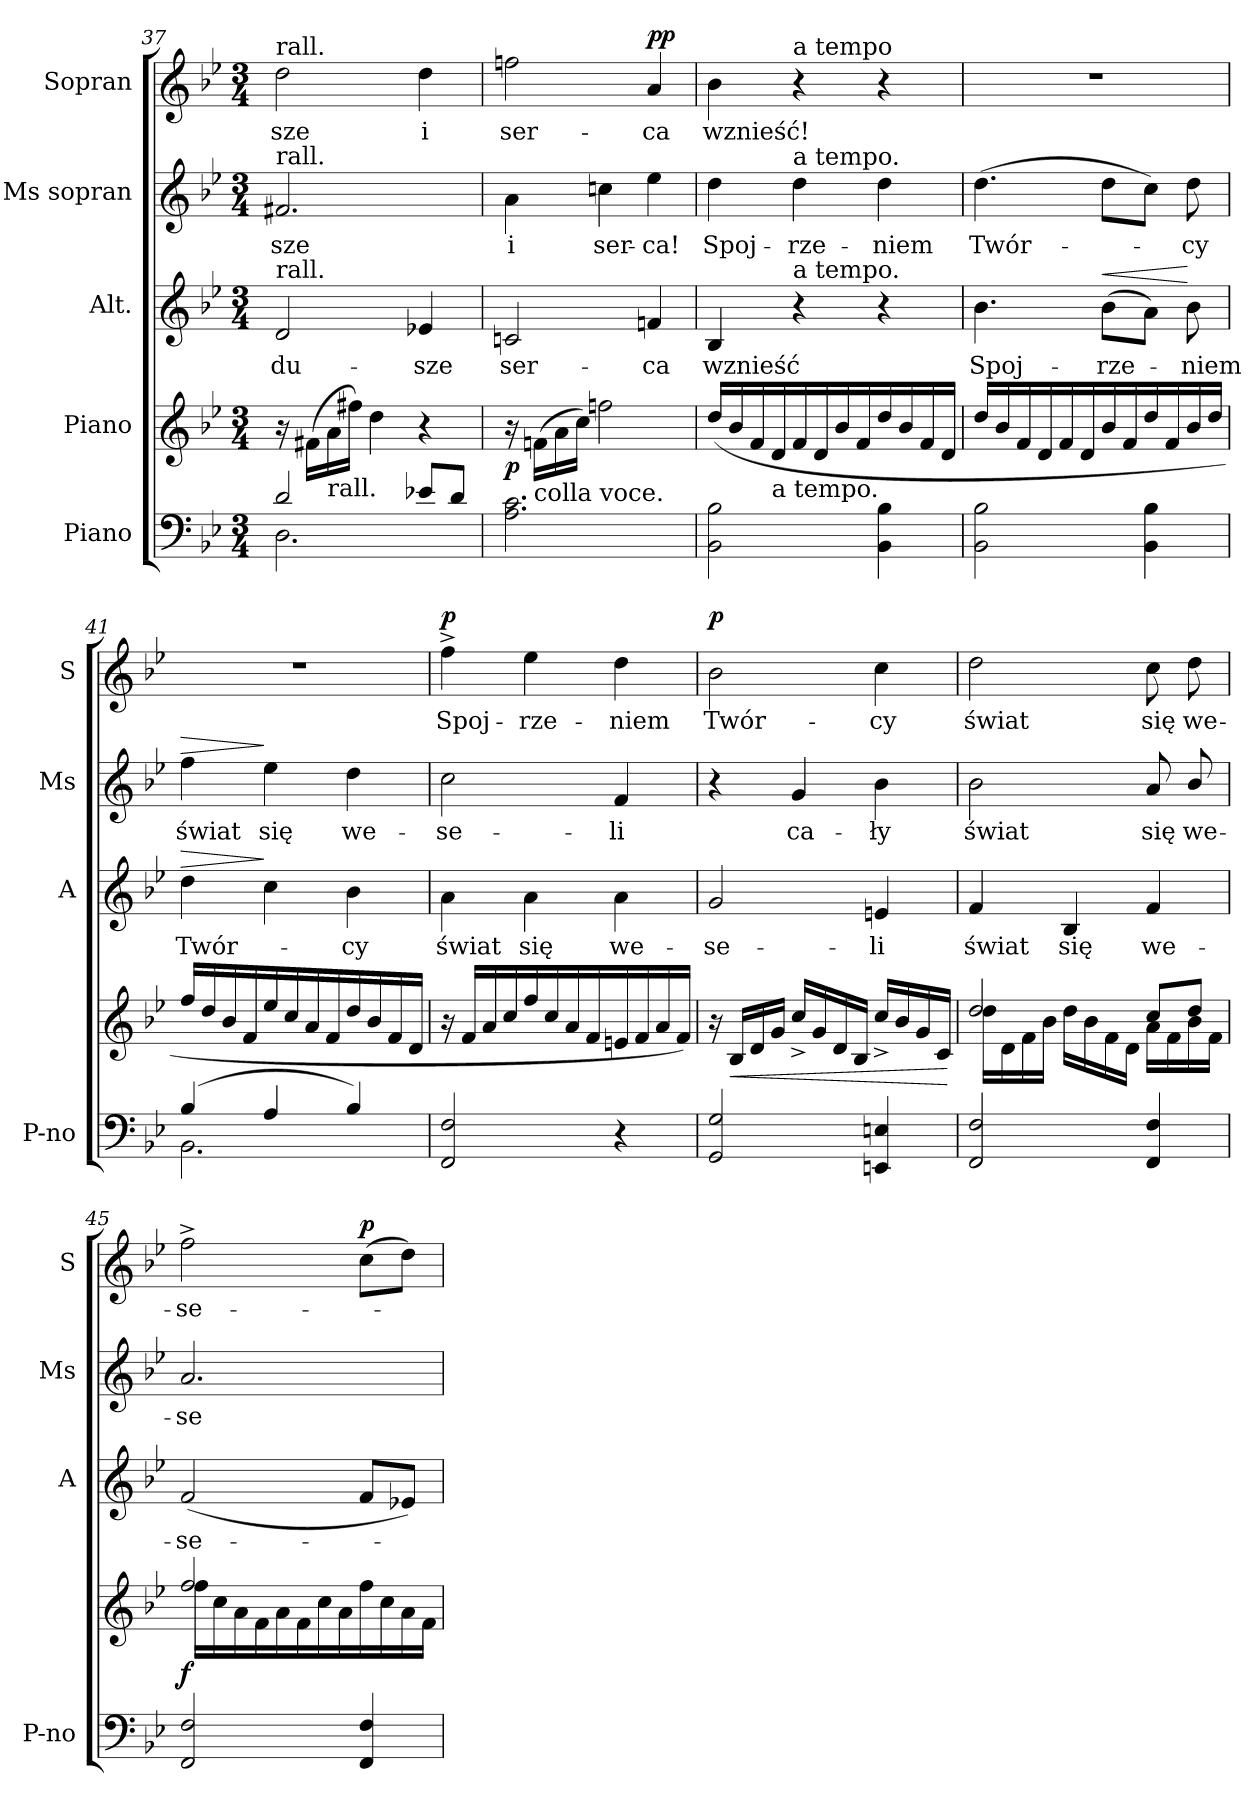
**kern	**kern	**dynam	**kern	**text	**dynam	**kern	**text	**dynam	**kern	**text	**dynam
*part5	*part4	*part4	*part3	*part3	*part3	*part2	*part2	*part2	*part1	*part1	*part1
*staff5	*staff4	*staff4	*staff3	*staff3	*staff3	*staff2	*staff2	*staff2	*staff1	*staff1	*staff1
*I"Piano	*I"Piano	*	*I"Alt.	*	*	*I"Ms sopran	*	*	*I"Sopran	*	*
*I'P-no	*	*	*I'A	*	*	*I'Ms	*	*	*I'S	*	*
*clefF4	*clefG2	*	*clefG2	*	*	*clefG2	*	*	*clefG2	*	*
*k[b-e-]	*k[b-e-]	*	*k[b-e-]	*	*	*k[b-e-]	*	*	*k[b-e-]	*	*
*M3/4	*M3/4	*	*M3/4	*	*	*M3/4	*	*	*M3/4	*	*
=37	=37	=37	=37	=37	=37	=37	=37	=37	=37	=37	=37
*^	*	*	*	*	*	*	*	*	*	*	*
!	!	!	!	!	!	!	!	!	!	!LO:TX:a:t=rall.	!	!
!	!	!	!	!	!	!	!LO:TX:a:t=rall.	!	!	!	!	!
!	!	!	!	!LO:TX:a:t=rall.	!	!	!	!	!	!	!	!
2d/	2.D\	16r	.	2d/	du-	.	2.f#X/	-sze	.	2dd\	-sze	.
.	.	(16f#X\LL	.	.	.	.	.	.	.	.	.	.
!	!	!LO:TX:b:t=rall.	!	!	!	!	!	!	!	!	!	!
.	.	16a\	.	.	.	.	.	.	.	.	.	.
.	.	16ff#X\JJ)	.	.	.	.	.	.	.	.	.	.
.	.	4dd\	.	.	.	.	.	.	.	.	.	.
8e-X/L	.	4r	.	4e-X/	-sze	.	.	.	.	4dd\	i	.
8d/J	.	.	.	.	.	.	.	.	.	.	.	.
*v	*v	*	*	*	*	*	*	*	*	*	*	*
=38	=38	=38	=38	=38	=38	=38	=38	=38	=38	=38	=38
2.A\ 2.c\	16r	p	2cn/	ser-	.	4a\	i	.	2ffn\	ser-	.
!	!LO:TX:b:t=colla voce.	!	!	!	!	!	!	!	!	!	!
.	(16fn\LL	.	.	.	.	.	.	.	.	.	.
.	16a\	.	.	.	.	.	.	.	.	.	.
.	16cc\JJ)	.	.	.	.	.	.	.	.	.	.
.	2ffn\	.	.	.	.	4ccn\	ser-	.	.	.	.
!	!	!	!	!	!	!	!	!	!	!	!LO:DY:a
.	.	.	4fn/	-ca	.	4ee-\	-ca!	.	4a/	-ca	pp
=39	=39	=39	=39	=39	=39	=39	=39	=39	=39	=39	=39
2BB-\ 2B-\	(16dd/LL	.	4B-/	wznieść	.	4dd\	Spoj-	.	4b-\	wznieść!	.
.	16b-/	.	.	.	.	.	.	.	.	.	.
.	16f/	.	.	.	.	.	.	.	.	.	.
!	!LO:TX:b:t=a tempo.	!	!	!	!	!	!	!	!	!	!
.	16d/	.	.	.	.	.	.	.	.	.	.
!	!	!	!	!	!	!	!	!	!LO:TX:a:t=a tempo	!	!
!	!	!	!	!	!	!LO:TX:a:t=a tempo.	!	!	!	!	!
!	!	!	!LO:TX:a:t=a tempo.	!	!	!	!	!	!	!	!
.	16f/	.	4r	.	.	4dd\	-rze-	.	4r	.	.
.	16d/	.	.	.	.	.	.	.	.	.	.
.	16b-/	.	.	.	.	.	.	.	.	.	.
.	16f/	.	.	.	.	.	.	.	.	.	.
4BB-\ 4B-\	16dd/	.	4r	.	.	4dd\	-niem	.	4r	.	.
.	16b-/	.	.	.	.	.	.	.	.	.	.
.	16f/	.	.	.	.	.	.	.	.	.	.
.	16d/JJ	.	.	.	.	.	.	.	.	.	.
=40	=40	=40	=40	=40	=40	=40	=40	=40	=40	=40	=40
2BB-\ 2B-\	16dd/LL	.	4.b-\	Spoj-	.	(4.dd\	Twór-	.	2.r	.	.
.	16b-/	.	.	.	.	.	.	.	.	.	.
.	16f/	.	.	.	.	.	.	.	.	.	.
.	16d/	.	.	.	.	.	.	.	.	.	.
.	16f/	.	.	.	.	.	.	.	.	.	.
.	16d/	.	.	.	.	.	.	.	.	.	.
!	!	!	!	!	!LO:HP:a	!	!	!	!	!	!
.	16b-/	.	(8b-\L	-rze-	<	8dd\L	.	.	.	.	.
.	16f/	.	.	.	.	.	.	.	.	.	.
4BB-\ 4B-\	16dd/	.	8a\J)	.	.	8cc\J)	.	.	.	.	.
.	16f/	.	.	.	.	.	.	.	.	.	.
.	16b-/	.	8b-\	-niem	[	8dd\	-cy	.	.	.	.
.	16dd/JJ	.	.	.	.	.	.	.	.	.	.
=41	=41	=41	=41	=41	=41	=41	=41	=41	=41	=41	=41
*^	*	*	*	*	*	*	*	*	*	*	*
!	!	!	!	!	!	!LO:HP:a	!	!	!LO:HP:a	!	!	!
(4B-/	2.BB-\	16ff/LL	.	4dd\	Twór-	>	4ff\	świat	>	2.r	.	.
.	.	16dd/	.	.	.	.	.	.	.	.	.	.
.	.	16b-/	.	.	.	.	.	.	.	.	.	.
.	.	16f/	.	.	.	.	.	.	.	.	.	.
4A/	.	16ee-/	.	4cc\	.	]	4ee-\	się	]	.	.	.
.	.	16cc/	.	.	.	.	.	.	.	.	.	.
.	.	16a/	.	.	.	.	.	.	.	.	.	.
.	.	16f/	.	.	.	.	.	.	.	.	.	.
4B-/)	.	16dd/	.	4b-\	-cy	.	4dd\	we-	.	.	.	.
.	.	16b-/	.	.	.	.	.	.	.	.	.	.
.	.	16f/	.	.	.	.	.	.	.	.	.	.
.	.	16d/JJ	.	.	.	.	.	.	.	.	.	.
*v	*v	*	*	*	*	*	*	*	*	*	*	*
=42	=42	=42	=42	=42	=42	=42	=42	=42	=42	=42	=42
!	!	!	!	!	!	!	!	!	!	!	!LO:DY:a
2FF/ 2F/	16r	.	4a\	świat	.	2cc\	-se-	.	4ff^\	Spoj-	p
.	16f/LL	.	.	.	.	.	.	.	.	.	.
.	16a/	.	.	.	.	.	.	.	.	.	.
.	16cc/	.	.	.	.	.	.	.	.	.	.
.	16ff/	.	4a\	się	.	.	.	.	4ee-\	-rze-	.
.	16cc/	.	.	.	.	.	.	.	.	.	.
.	16a/	.	.	.	.	.	.	.	.	.	.
.	16f/	.	.	.	.	.	.	.	.	.	.
4r	16en/	.	4a\	we-	.	4f/	-li	.	4dd\	-niem	.
.	16f/	.	.	.	.	.	.	.	.	.	.
.	16a/	.	.	.	.	.	.	.	.	.	.
.	16f/JJ)	.	.	.	.	.	.	.	.	.	.
=43	=43	=43	=43	=43	=43	=43	=43	=43	=43	=43	=43
!	!	!	!	!	!	!	!	!	!	!	!LO:DY:a
2GG/ 2G/	16r	.	2g/	-se-	.	4r	.	.	2b-\	Twór-	p
!	!	!LO:HP:b	!	!	!	!	!	!	!	!	!
.	16B-/LL	<	.	.	.	.	.	.	.	.	.
.	16d/	.	.	.	.	.	.	.	.	.	.
.	16g/JJ	.	.	.	.	.	.	.	.	.	.
.	16cc^/LL	.	.	.	.	4g/	ca-	.	.	.	.
.	16g/	.	.	.	.	.	.	.	.	.	.
.	16d/	.	.	.	.	.	.	.	.	.	.
.	16B-/JJ	.	.	.	.	.	.	.	.	.	.
4EEn/ 4En/	16cc^/LL	.	4en/	-li	.	4b-\	-ły	.	4cc\	-cy	.
.	16b-/	.	.	.	.	.	.	.	.	.	.
.	16g/	.	.	.	.	.	.	.	.	.	.
.	16c/JJ	.	.	.	.	.	.	.	.	.	.
.	.	[	.	.	.	.	.	.	.	.	.
=44	=44	=44	=44	=44	=44	=44	=44	=44	=44	=44	=44
*	*^	*	*	*	*	*	*	*	*	*	*
2FF/ 2F/	2dd/	16dd\LL	.	4f/	świat	.	2b-\	świat	.	2dd\	świat	.
.	.	16d\	.	.	.	.	.	.	.	.	.	.
.	.	16f\	.	.	.	.	.	.	.	.	.	.
.	.	16b-\JJ	.	.	.	.	.	.	.	.	.	.
.	.	16dd\LL	.	4B-/	się	.	.	.	.	.	.	.
.	.	16b-\	.	.	.	.	.	.	.	.	.	.
.	.	16f\	.	.	.	.	.	.	.	.	.	.
.	.	16d\JJ	.	.	.	.	.	.	.	.	.	.
4FF/ 4F/	8cc/L	16a\LL	.	4f/	we-	.	8a/	się	.	8cc\	się	.
.	.	16f\	.	.	.	.	.	.	.	.	.	.
.	8dd/J	16b-\	.	.	.	.	8b-/	we-	.	8dd\	we-	.
.	.	16f\JJ	.	.	.	.	.	.	.	.	.	.
=45	=45	=45	=45	=45	=45	=45	=45	=45	=45	=45	=45	=45
2FF/ 2F/	2ff/	16ff\LL	f	(2f/	-se-	.	2.a/	-se-	.	2ff^\	-se-	.
.	.	16cc\	.	.	.	.	.	.	.	.	.	.
.	.	16a\	.	.	.	.	.	.	.	.	.	.
.	.	16f\	.	.	.	.	.	.	.	.	.	.
.	.	16a\	.	.	.	.	.	.	.	.	.	.
.	.	16f\	.	.	.	.	.	.	.	.	.	.
.	.	16cc\	.	.	.	.	.	.	.	.	.	.
.	.	16a\	.	.	.	.	.	.	.	.	.	.
!	!	!	!	!	!	!	!	!	!	!	!	!LO:DY:a
4FF/ 4F/	4ryy	16ff\	.	8f/L	.	.	.	.	.	(8cc\L	.	p
.	.	16cc\	.	.	.	.	.	.	.	.	.	.
.	.	16a\	.	8e-X/J)	.	.	.	.	.	8dd\J)	.	.
.	.	16f\JJ	.	.	.	.	.	.	.	.	.	.
*	*v	*v	*	*	*	*	*	*	*	*	*	*
=	=	=	=	=	=	=	=	=	=	=	=
*-	*-	*-	*-	*-	*-	*-	*-	*-	*-	*-	*-
